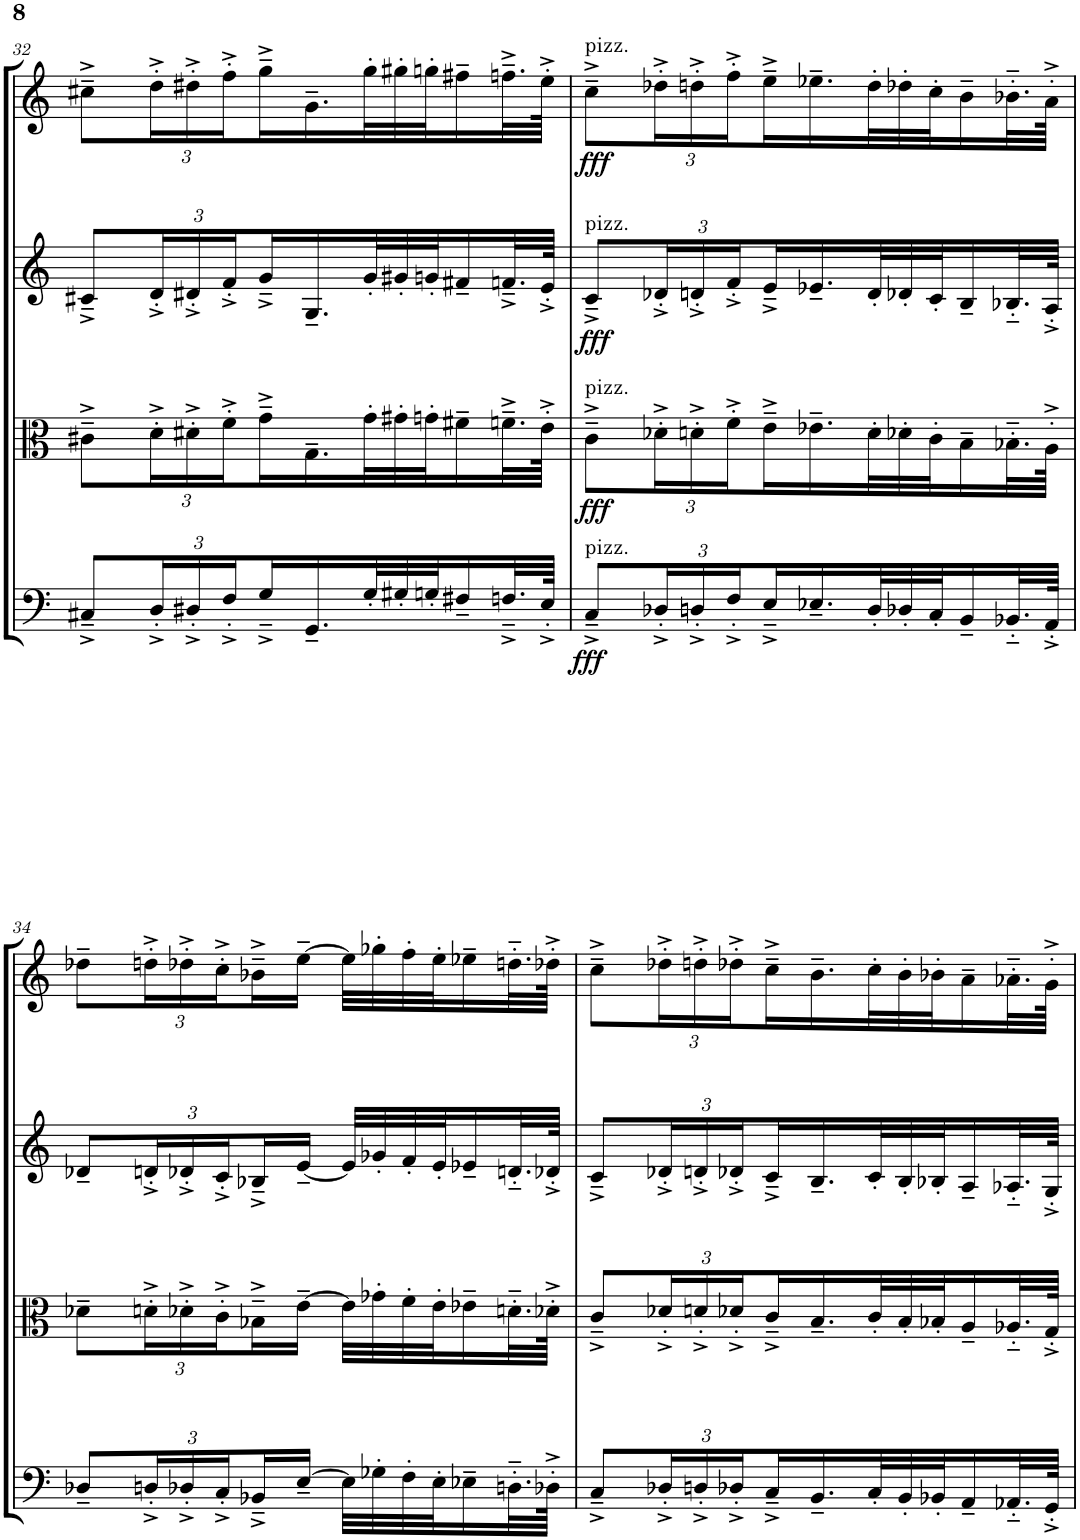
**kern	**dynam	**kern	**dynam	**kern	**dynam	**kern	**dynam
*part4	*part4	*part3	*part3	*part2	*part2	*part1	*part1
*staff4	*staff4	*staff3	*staff3	*staff2	*staff2	*staff1	*staff1
*I"Violoncello	*	*I"Viola	*	*I"Violin II	*	*I"Violin I	*
*I'Vc	*	*I'Vla	*	*I'Vln	*	*I'Vln	*
!!LO:PB:g=z
*clefF4	*	*clefC3	*	*clefG2	*	*clefG2	*
*k[]	*	*k[]	*	*k[]	*	*k[]	*
*M5/8	*	*M5/8	*	*M5/8	*	*M5/8	*
=32	=32	=32	=32	=32	=32	=32	=32
8C#X~^/L	.	8c#X~^\L	.	8c#X~^/L	.	8cc#X~^\L	.
*Xbrackettup	*	*Xbrackettup	*	*Xbrackettup	*	*Xbrackettup	*
24D'^/L	.	24d'^\L	.	24d'^/L	.	24dd'^\L	.
24D#X'^/	.	24d#X'^\	.	24d#X'^/	.	24dd#X'^\	.
24F'^/	.	24f'^\	.	24f'^/	.	24ff'^\	.
16G~^/	.	16g~^\	.	16g~^/	.	16gg~^\	.
16.GG~/	.	16.G~\	.	16.G~/	.	16.g~\	.
32G'/L	.	32g'\L	.	32g'/L	.	32gg'\L	.
32G#X'/	.	32g#X'\	.	32g#X'/	.	32gg#X'\	.
32Gn'/J	.	32gn'\J	.	32gn'/J	.	32ggn'\J	.
16F#X~/	.	16f#X~\	.	16f#X~/	.	16ff#X~\	.
32.Fn~^/L	.	32.fn~^\L	.	32.fn~^/L	.	32.ffn~^\L	.
64E'^/JJJk	.	64e'^\JJJk	.	64e'^/JJJk	.	64ee'^\JJJk	.
=33	=33	=33	=33	=33	=33	=33	=33
!	!	!	!	!	!	!LO:TX:a:t=pizz.	!
!	!	!	!	!LO:TX:a:t=pizz.	!	!	!
!	!	!LO:TX:a:t=pizz.	!	!	!	!	!
!LO:TX:a:t=pizz.	!	!	!	!	!	!	!
!	!LO:DY:b	!	!LO:DY:b	!	!LO:DY:b	!	!LO:DY:b
8C~^/L	fff	8c~^\L	fff	8c~^/L	fff	8cc~^\L	fff
24D-X'^/L	.	24d-X'^\L	.	24d-X'^/L	.	24dd-X'^\L	.
24Dn'^/	.	24dn'^\	.	24dn'^/	.	24ddn'^\	.
24F'^/	.	24f'^\	.	24f'^/	.	24ff'^\	.
16E~^/	.	16e~^\	.	16e~^/	.	16ee~^\	.
16.E-X~/	.	16.e-X~\	.	16.e-X~/	.	16.ee-X~\	.
32D'/L	.	32d'\L	.	32d'/L	.	32dd'\L	.
32D-X'/	.	32d-X'\	.	32d-X'/	.	32dd-X'\	.
32C'/J	.	32c'\J	.	32c'/J	.	32cc'\J	.
16BB~/	.	16B~\	.	16B~/	.	16b~\	.
32.BB-X'~/L	.	32.B-X'~\L	.	32.B-X'~/L	.	32.b-X'~\L	.
64AA'^/JJJk	.	64A'^\JJJk	.	64A'^/JJJk	.	64a'^\JJJk	.
!!LO:LB:g=z
=34	=34	=34	=34	=34	=34	=34	=34
8D-X~/L	.	8d-X~\L	.	8d-X~/L	.	8dd-X~\L	.
24Dn'^/L	.	24dn'^\L	.	24dn'^/L	.	24ddn'^\L	.
24D-X'^/	.	24d-X'^\	.	24d-X'^/	.	24dd-X'^\	.
24C'^/	.	24c'^\	.	24c'^/	.	24cc'^\	.
16BB-X~^/	.	16B-X~^\	.	16B-X~^/	.	16b-X~^\	.
[16E~/JJ	.	[16e~\JJ	.	[16e~/JJ	.	[16ee~\JJ	.
32E\LLL]	.	32e\LLL]	.	32e/LLL]	.	32ee\LLL]	.
32G-X'\	.	32g-X'\	.	32g-X'/	.	32gg-X'\	.
32F'\	.	32f'\	.	32f'/	.	32ff'\	.
32E'\J	.	32e'\J	.	32e'/J	.	32ee'\J	.
16E-X~\	.	16e-X~\	.	16e-X~/	.	16ee-X~\	.
32.Dn'~\L	.	32.dn'~\L	.	32.dn'~/L	.	32.ddn'~\L	.
64D-X'^\JJJk	.	64d-X'^\JJJk	.	64d-X'^/JJJk	.	64dd-X'^\JJJk	.
=35	=35	=35	=35	=35	=35	=35	=35
8C~^/L	.	8c~^/L	.	8c~^/L	.	8cc~^\L	.
24D-X'^/L	.	24d-X'^/L	.	24d-X'^/L	.	24dd-X'^\L	.
24Dn'^/	.	24dn'^/	.	24dn'^/	.	24ddn'^\	.
24D-X'^/	.	24d-X'^/	.	24d-X'^/	.	24dd-X'^\	.
16C~^/	.	16c~^/	.	16c~^/	.	16cc~^\	.
16.BB~/	.	16.B~/	.	16.B~/	.	16.b~\	.
32C'/L	.	32c'/L	.	32c'/L	.	32cc'\L	.
32BB'/	.	32B'/	.	32B'/	.	32b'\	.
32BB-X'/J	.	32B-X'/J	.	32B-X'/J	.	32b-X'\J	.
16AA~/	.	16A~/	.	16A~/	.	16a~\	.
32.AA-X'~/L	.	32.A-X'~/L	.	32.A-X'~/L	.	32.a-X'~\L	.
64GG'^/JJJk	.	64G'^/JJJk	.	64G'^/JJJk	.	64g'^\JJJk	.
=	=	=	=	=	=	=	=
*-	*-	*-	*-	*-	*-	*-	*-
